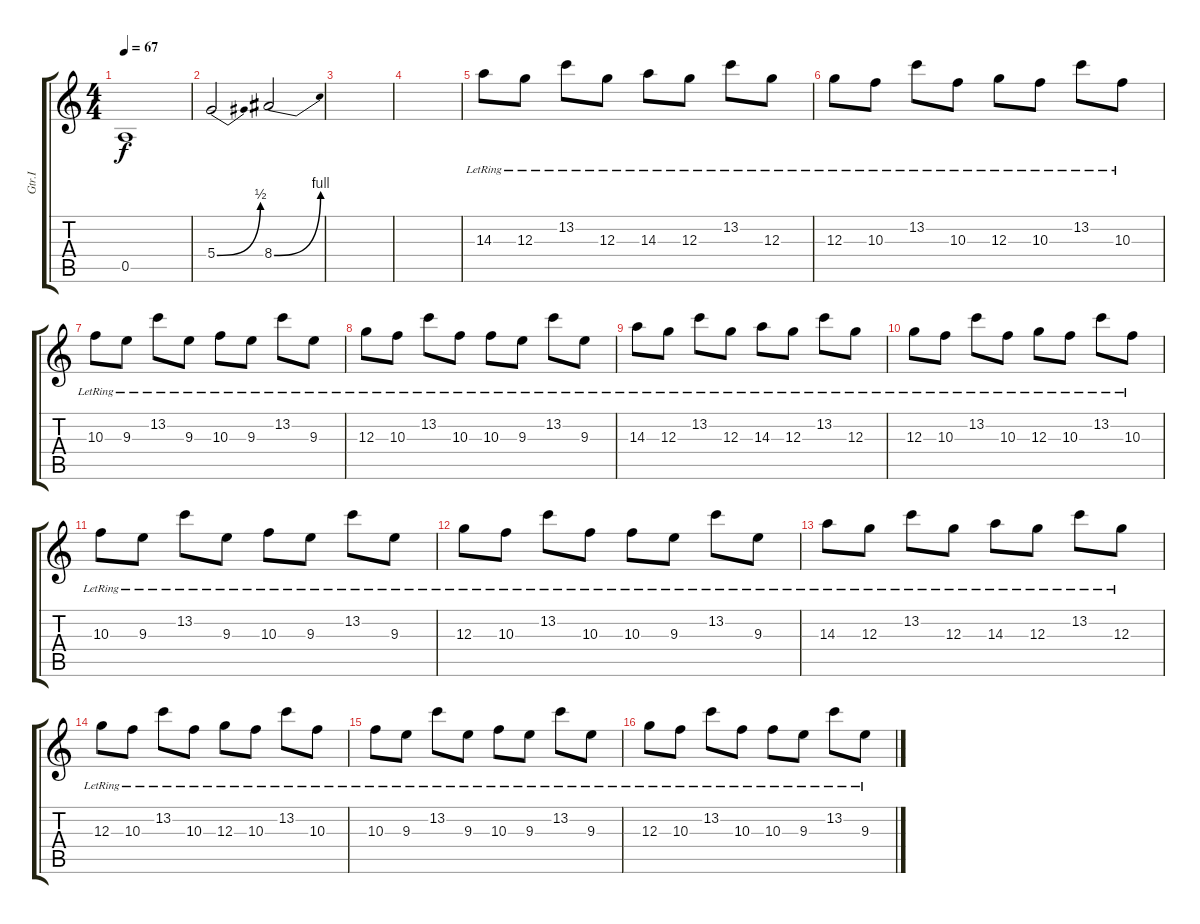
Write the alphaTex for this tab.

\track ("Gtr.I" "Gtr.I") {instrument electricguitarjazz}
\staff {score tabs}
\tuning (E4 B3 G3 D3 A2 E2) {hide}
\ts (4 4)
\tempo 67
\clef g2
\ks c
0.5.1{dy f} |
5.4{be (bend 0 0 60 2)}.2 8.4{be (bend 0 0 60 4)}.2 |
|
|
\section ("" "")
14.3{lr}.8{volume 15 instrument electricguitarjazz} 12.3{lr}.8 13.2{lr}.8 12.3{lr}.8 14.3{lr}.8 12.3{lr}.8 13.2{lr}.8 12.3{lr}.8 |
12.3{lr}.8 10.3{lr}.8 13.2{lr}.8 10.3{lr}.8 12.3{lr}.8 10.3{lr}.8 13.2{lr}.8 10.3{lr}.8 |
10.3{lr}.8 9.3{lr}.8 13.2{lr}.8 9.3{lr}.8 10.3{lr}.8 9.3{lr}.8 13.2{lr}.8 9.3{lr}.8 |
12.3{lr}.8 10.3{lr}.8 13.2{lr}.8 10.3{lr}.8 10.3{lr}.8 9.3{lr}.8 13.2{lr}.8 9.3{lr}.8 |
14.3{lr}.8 12.3{lr}.8 13.2{lr}.8 12.3{lr}.8 14.3{lr}.8 12.3{lr}.8 13.2{lr}.8 12.3{lr}.8 |
12.3{lr}.8 10.3{lr}.8 13.2{lr}.8 10.3{lr}.8 12.3{lr}.8 10.3{lr}.8 13.2{lr}.8 10.3{lr}.8 |
10.3{lr}.8 9.3{lr}.8 13.2{lr}.8 9.3{lr}.8 10.3{lr}.8 9.3{lr}.8 13.2{lr}.8 9.3{lr}.8 |
12.3{lr}.8 10.3{lr}.8 13.2{lr}.8 10.3{lr}.8 10.3{lr}.8 9.3{lr}.8 13.2{lr}.8 9.3{lr}.8 |
14.3{lr}.8 12.3{lr}.8 13.2{lr}.8 12.3{lr}.8 14.3{lr}.8 12.3{lr}.8 13.2{lr}.8 12.3{lr}.8 |
12.3{lr}.8 10.3{lr}.8 13.2{lr}.8 10.3{lr}.8 12.3{lr}.8 10.3{lr}.8 13.2{lr}.8 10.3{lr}.8 |
10.3{lr}.8 9.3{lr}.8 13.2{lr}.8 9.3{lr}.8 10.3{lr}.8 9.3{lr}.8 13.2{lr}.8 9.3{lr}.8 |
12.3{lr}.8 10.3{lr}.8 13.2{lr}.8 10.3{lr}.8 10.3{lr}.8 9.3{lr}.8 13.2{lr}.8 9.3{lr}.8
